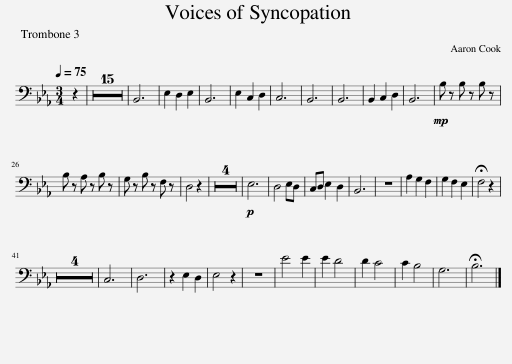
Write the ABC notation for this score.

X:1
L:1/8
Q:1/4=75
M:3/4
I:linebreak $
K:Eb
V:1 bass
V:1
 z2 | z6 | z6 | z6 | z6 | %5
 z6 | z6 | z6 | z6 | z6 | %10
 z6 | z6 | z6 | z6 | z6 | %15
 z6 | B,,6 | E,2 D,2 E,2 | B,,6 | E,2 C,2 D,2 | %20
 C,6 | B,,6 | B,,6 | B,,2 C,2 D,2 | B,,6 | %25
!mp! B, z B, z B, z |$ B, z A, z B, z | G, z B, z F, z | D,4 z2 | z6 | %30
 z6 | z6 | z6 |!p! E,6 | D,4 E,D, | %35
 C,D, E,2 D,2 | B,,6 | z6 | A,2 G,2 F,2 | G,2 F,2 E,2 | %40
 !fermata!F,4 z2 |$ z6 | z6 | z6 | z6 | %45
 C,6 | D,6 | z2 E,2 D,2 | E,4 z2 | z6 | %50
 E4 E2 | E2 D4 | D2 C4 | C2 B,4 | G,6 | %55
 !fermata!B,6 |] %56
